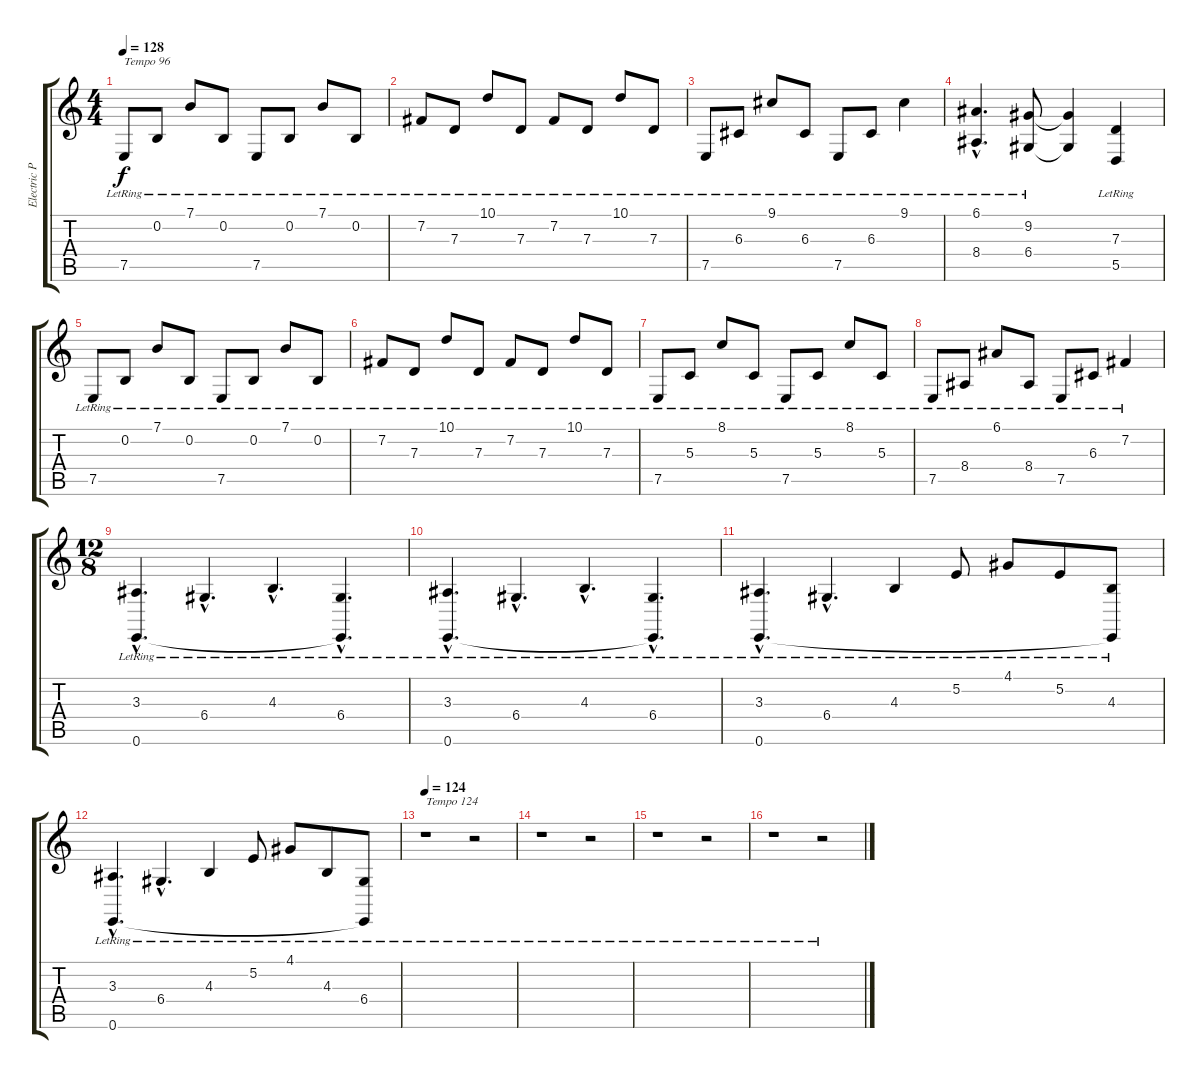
\track ("Electric Piano" "Electric P") {instrument vibraphone}
\staff {score tabs}
\tuning (E4 B3 G3 D3 A2 E2) {hide}
\ts (4 4)
\tempo 128
\clef g2
\ks c
7.5{lr}.8{txt "Tempo 96" dy f instrument vibraphone} 0.2{lr}.8 7.1{lr}.8 0.2{lr}.8 7.5{lr}.8 0.2{lr}.8 7.1{lr}.8 0.2{lr}.8 |
7.2{lr}.8 7.3{lr}.8 10.1{lr}.8 7.3{lr}.8 7.2{lr}.8 7.3{lr}.8 10.1{lr}.8 7.3{lr}.8 |
7.5{lr}.8 6.3{lr}.8 9.1{lr}.8 6.3{lr}.8 7.5{lr}.8 6.3{lr}.8 9.1{lr}.4 |
(6.1{hac lr} 8.4{hac lr}).4{d} (9.2{lr} 6.4{lr}).8 (9.2{t} 6.4{t}).4 (7.3{lr} 5.5{lr}).4 |
7.5{lr}.8 0.2{lr}.8 7.1{lr}.8 0.2{lr}.8 7.5{lr}.8 0.2{lr}.8 7.1{lr}.8 0.2{lr}.8 |
7.2{lr}.8 7.3{lr}.8 10.1{lr}.8 7.3{lr}.8 7.2{lr}.8 7.3{lr}.8 10.1{lr}.8 7.3{lr}.8 |
7.5{lr}.8 5.3{lr}.8 8.1{lr}.8 5.3{lr}.8 7.5{lr}.8 5.3{lr}.8 8.1{lr}.8 5.3{lr}.8 |
7.5{lr}.8 8.4{lr}.8 6.1{lr}.8 8.4{lr}.8 7.5{lr}.8 6.3{lr}.8 7.2{lr}.4 |
\ts (12 8)
(3.3{hac lr} 0.6{hac}).4{d} 6.4{hac lr}.4{d} 4.3{hac lr}.4{d} (6.4{hac lr} 0.6{hac t}).4{d} |
(3.3{hac lr} 0.6{hac}).4{d} 6.4{hac lr}.4{d} 4.3{hac lr}.4{d} (6.4{hac lr} 0.6{hac t}).4{d} |
(3.3{hac lr} 0.6{hac}).4{d} 6.4{hac lr}.4{d} 4.3{lr}.4 5.2{lr}.8 4.1{lr}.8 5.2{lr}.8 (4.3{lr} 0.6{t}).8 |
(3.3{hac lr} 0.6{hac}).4{d} 6.4{hac lr}.4{d} 4.3{lr}.4 5.2{lr}.8 4.1{lr}.8 4.3{lr}.8 (6.4{lr} 0.6{t}).8 |
\tempo 120
\tempo 124
r.1{txt "Tempo 124"} r.2 |
r.1 r.2 |
r.1 r.2 |
r.1 r.2
